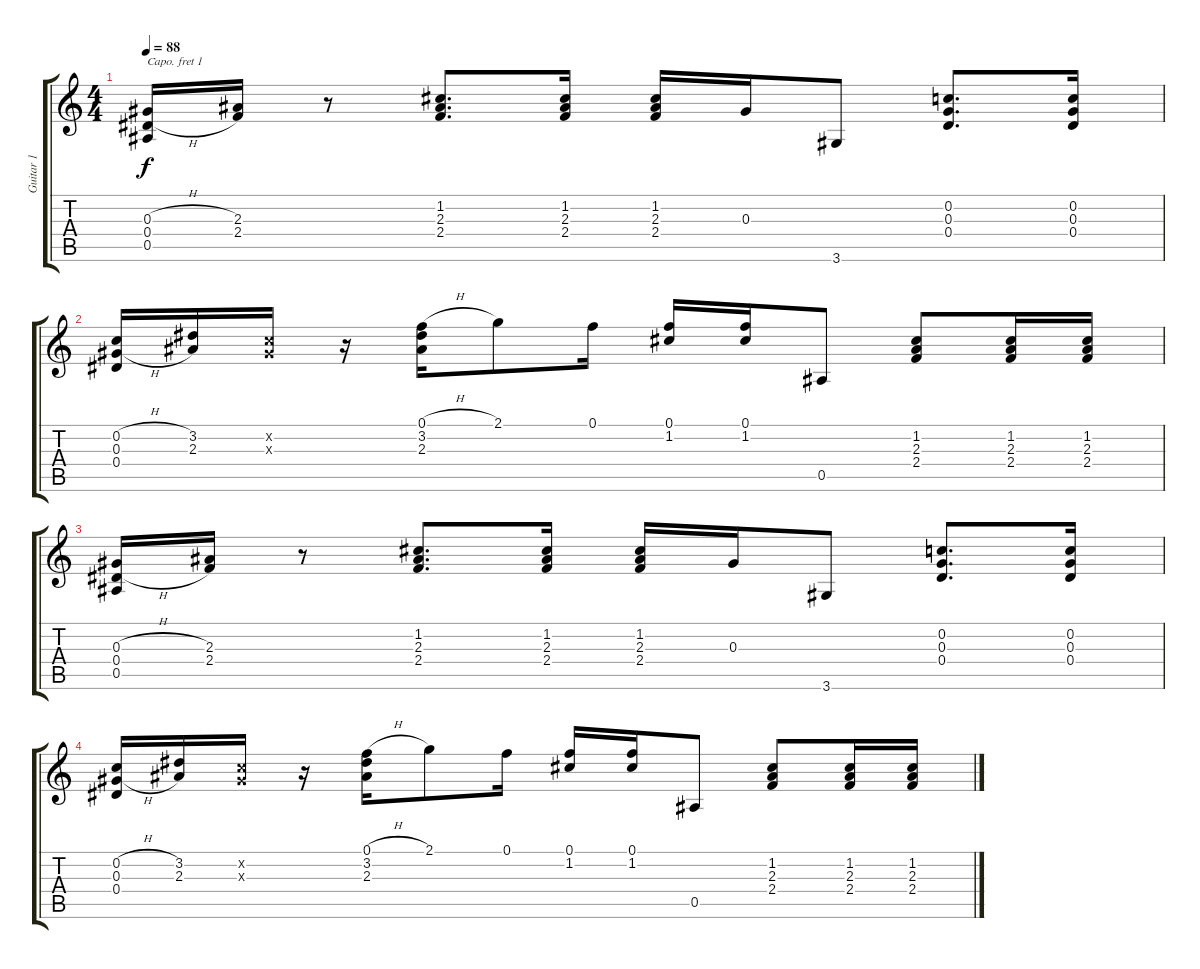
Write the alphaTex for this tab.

\track ("Guitar 1" "Guitar 1") {instrument electricguitarjazz}
\staff {score tabs}
\capo 1
\tuning (E4 B3 G3 D3 A2 E2) {hide}
\ts (4 4)
\tempo 88
\clef g2
\ks c
(0.3{h} 0.4{h} 0.5).16{dy f} (2.3 2.4).16 r.8 (1.2 2.3 2.4).8{d} (1.2 2.3 2.4).16 (1.2 2.3 2.4).16 0.3.16 3.6.8 (0.2 0.3 0.4).8{d} (0.2 0.3 0.4).16 |
(0.2{h} 0.3{h} 0.4).16 (3.2 2.3).16 (0.2{x} 0.3{x}).16 r.16 (0.1{h} 3.2 2.3).16 2.1.8 0.1.16 (0.1 1.2).16 (0.1 1.2).16 0.5.8 (1.2 2.3 2.4).8 (1.2 2.3 2.4).16 (1.2 2.3 2.4).16 |
(0.3{h} 0.4{h} 0.5).16{volume 0} (2.3 2.4).16 r.8 (1.2 2.3 2.4).8{d} (1.2 2.3 2.4).16 (1.2 2.3 2.4).16 0.3.16 3.6.8 (0.2 0.3 0.4).8{d} (0.2 0.3 0.4).16 |
(0.2{h} 0.3{h} 0.4).16 (3.2 2.3).16 (0.2{x} 0.3{x}).16 r.16 (0.1{h} 3.2 2.3).16 2.1.8 0.1.16 (0.1 1.2).16 (0.1 1.2).16 0.5.8 (1.2 2.3 2.4).8 (1.2 2.3 2.4).16 (1.2 2.3 2.4).16
